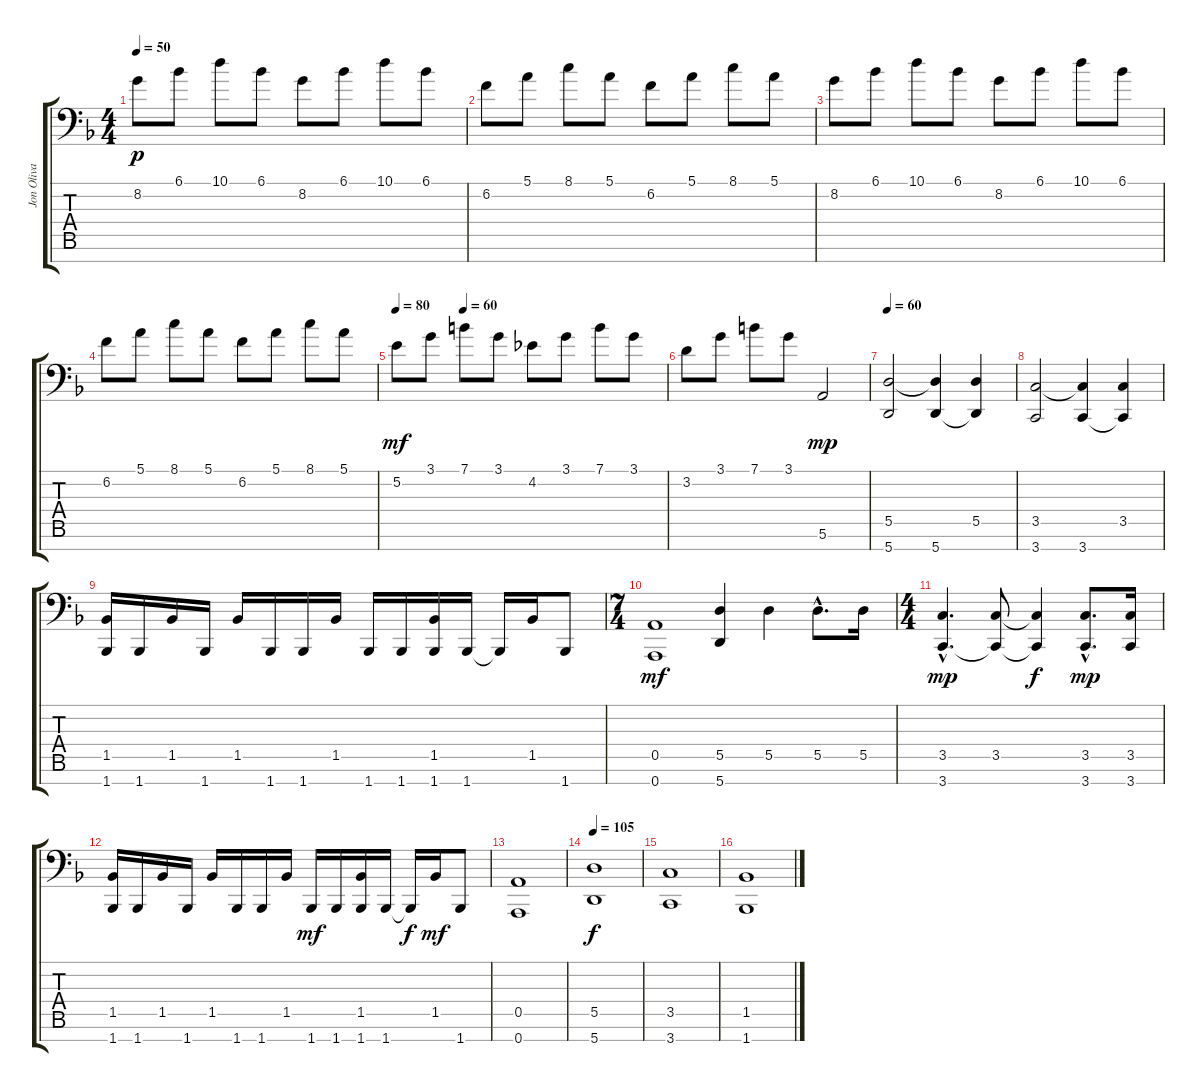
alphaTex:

\track ("Jon Oliva (Left)" "Jon Oliva ") {instrument brightacousticpiano}
\staff {score tabs}
\tuning (E4 B3 G3 D3 A2 E2 A1) {hide}
\ts (4 4)
\tempo 50
\clef f4
\ks f
8.2.8{dy p instrument brightacousticpiano} 6.1.8 10.1.8 6.1.8 8.2.8 6.1.8 10.1.8 6.1.8 |
6.2.8 5.1.8 8.1.8 5.1.8 6.2.8 5.1.8 8.1.8 5.1.8 |
8.2.8 6.1.8 10.1.8 6.1.8 8.2.8 6.1.8 10.1.8 6.1.8 |
6.2.8 5.1.8 8.1.8 5.1.8 6.2.8 5.1.8 8.1.8 5.1.8 |
\tempo 80
\tempo (60 0.25)
5.2.8{dy mf} 3.1.8 7.1.8 3.1.8 4.2.8 3.1.8 7.1.8 3.1.8 |
3.2.8 3.1.8 7.1.8 3.1.8 5.6.2{dy mp} |
\tempo 60
(5.5 5.7).2 (5.5{t} 5.7).4 (5.5 5.7{t}).4 |
(3.5 3.7).2 (3.5{t} 3.7).4 (3.5 3.7{t}).4 |
(1.5 1.7).16 1.7.16 1.5.16 1.7.16 1.5.16 1.7.16 1.7.16 1.5.16 1.7.16 1.7.16 (1.5 1.7).16 1.7.16 1.7{t}.16 1.5.16 1.7.8 |
\ts (7 4)
(0.5 0.7).1{dy mf} (5.5 5.7).4 5.5.4 5.5{hac}.8{d} 5.5.16 |
\ts (4 4)
(3.5{hac} 3.7{hac}).4{d dy mp} (3.5 3.7{t}).8 (3.5{t} 3.7{t}).4{dy f} (3.5{hac} 3.7{hac}).8{d dy mp} (3.5 3.7).16 |
(1.5 1.7).16 1.7.16 1.5.16 1.7.16 1.5.16 1.7.16 1.7.16 1.5.16 1.7.16{dy mf} 1.7.16 (1.5 1.7).16 1.7.16 1.7{t}.16{dy f} 1.5.16{dy mf} 1.7.8 |
(0.5 0.7).1 |
\tempo 105
(5.5 5.7).1{dy f} |
(3.5 3.7).1 |
(1.5 1.7).1
